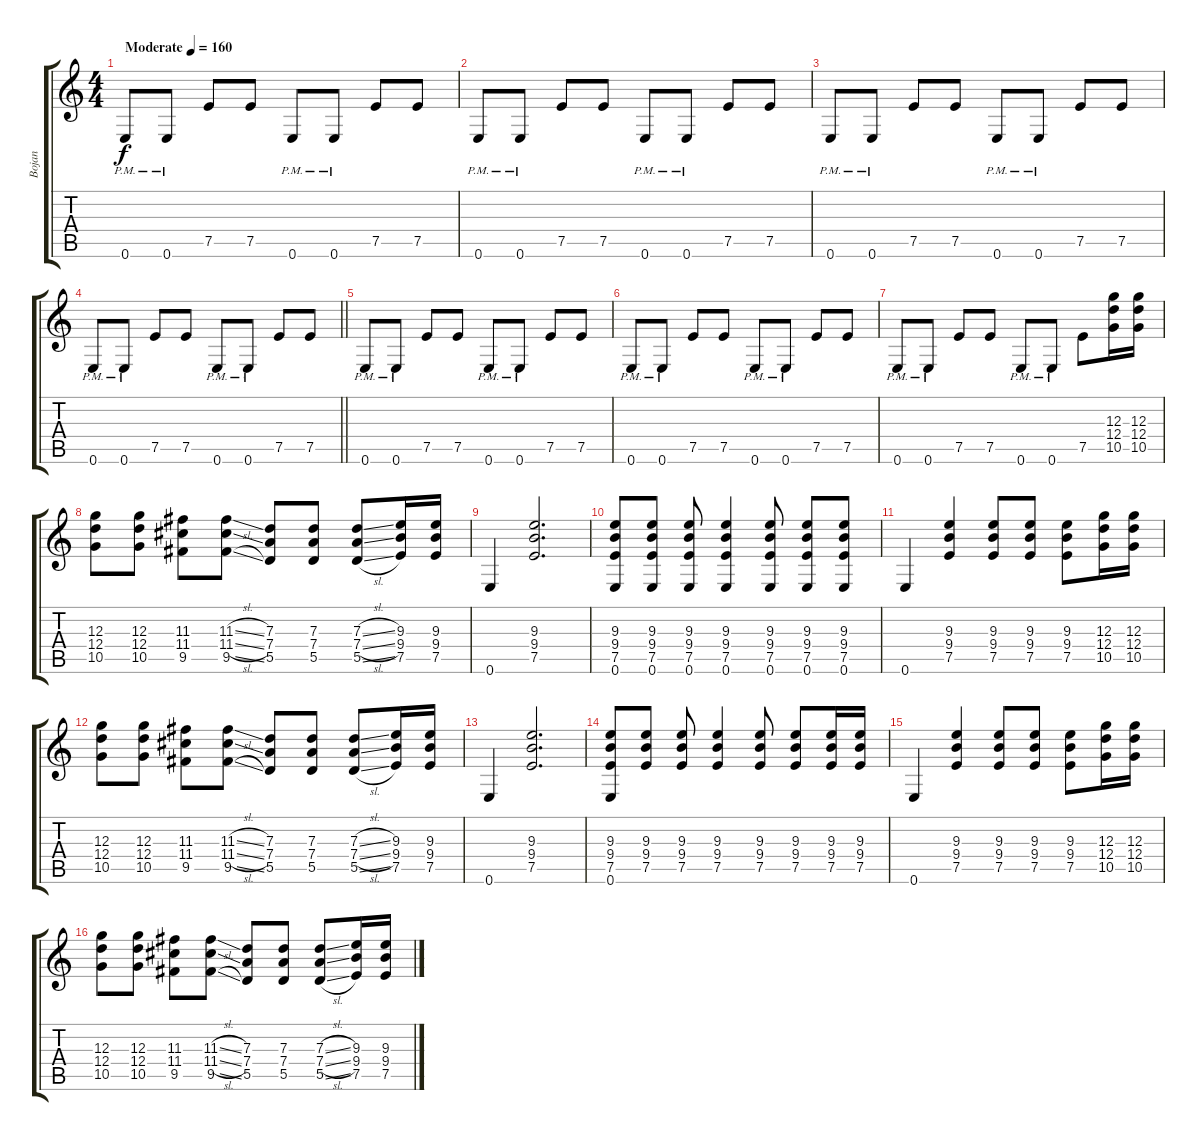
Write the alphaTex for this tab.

\track ("Bojan" "Bojan") {instrument distortionguitar}
\staff {score tabs}
\tuning (E4 B3 G3 D3 A2 E2) {hide}
\ts (4 4)
\tempo (160 "Moderate")
\clef g2
\ks c
0.6{pm}.8{dy f instrument distortionguitar} 0.6{pm}.8 7.5.8 7.5.8 0.6{pm}.8 0.6{pm}.8 7.5.8 7.5.8 |
0.6{pm}.8 0.6{pm}.8 7.5.8 7.5.8 0.6{pm}.8 0.6{pm}.8 7.5.8 7.5.8 |
0.6{pm}.8 0.6{pm}.8 7.5.8 7.5.8 0.6{pm}.8 0.6{pm}.8 7.5.8 7.5.8 |
\barLineRight lightlight
0.6{pm}.8 0.6{pm}.8 7.5.8 7.5.8 0.6{pm}.8 0.6{pm}.8 7.5.8 7.5.8 |
0.6{pm}.8 0.6{pm}.8 7.5.8 7.5.8 0.6{pm}.8 0.6{pm}.8 7.5.8 7.5.8 |
0.6{pm}.8 0.6{pm}.8 7.5.8 7.5.8 0.6{pm}.8 0.6{pm}.8 7.5.8 7.5.8 |
0.6{pm}.8 0.6{pm}.8 7.5.8 7.5.8 0.6{pm}.8 0.6{pm}.8 7.5.8 (12.3 12.4 10.5).16 (12.3 12.4 10.5).16 |
(12.3 12.4 10.5).8 (12.3 12.4 10.5).8 (11.3 11.4 9.5).8 (11.3{sl} 11.4{sl} 9.5{sl}).8 (7.3 7.4 5.5).8 (7.3 7.4 5.5).8 (7.3{sl} 7.4{sl} 5.5{sl}).8 (9.3 9.4 7.5).16 (9.3 9.4 7.5).16 |
0.6.4 (9.3 9.4 7.5).2{d} |
(9.3 9.4 7.5 0.6).8 (9.3 9.4 7.5 0.6).8 (9.3 9.4 7.5 0.6).8 (9.3 9.4 7.5 0.6).4 (9.3 9.4 7.5 0.6).8 (9.3 9.4 7.5 0.6).8 (9.3 9.4 7.5 0.6).8 |
0.6.4 (9.3 9.4 7.5).4 (9.3 9.4 7.5).8 (9.3 9.4 7.5).8 (9.3 9.4 7.5).8 (12.3 12.4 10.5).16 (12.3 12.4 10.5).16 |
(12.3 12.4 10.5).8 (12.3 12.4 10.5).8 (11.3 11.4 9.5).8 (11.3{sl} 11.4{sl} 9.5{sl}).8 (7.3 7.4 5.5).8 (7.3 7.4 5.5).8 (7.3{sl} 7.4{sl} 5.5{sl}).8 (9.3 9.4 7.5).16 (9.3 9.4 7.5).16 |
0.6.4 (9.3 9.4 7.5).2{d} |
(9.3 9.4 7.5 0.6).8 (9.3 9.4 7.5).8 (9.3 9.4 7.5).8 (9.3 9.4 7.5).4 (9.3 9.4 7.5).8 (9.3 9.4 7.5).8 (9.3 9.4 7.5).16 (9.3 9.4 7.5).16 |
0.6.4 (9.3 9.4 7.5).4 (9.3 9.4 7.5).8 (9.3 9.4 7.5).8 (9.3 9.4 7.5).8 (12.3 12.4 10.5).16 (12.3 12.4 10.5).16 |
(12.3 12.4 10.5).8 (12.3 12.4 10.5).8 (11.3 11.4 9.5).8 (11.3{sl} 11.4{sl} 9.5{sl}).8 (7.3 7.4 5.5).8 (7.3 7.4 5.5).8 (7.3{sl} 7.4{sl} 5.5{sl}).8 (9.3 9.4 7.5).16 (9.3 9.4 7.5).16
